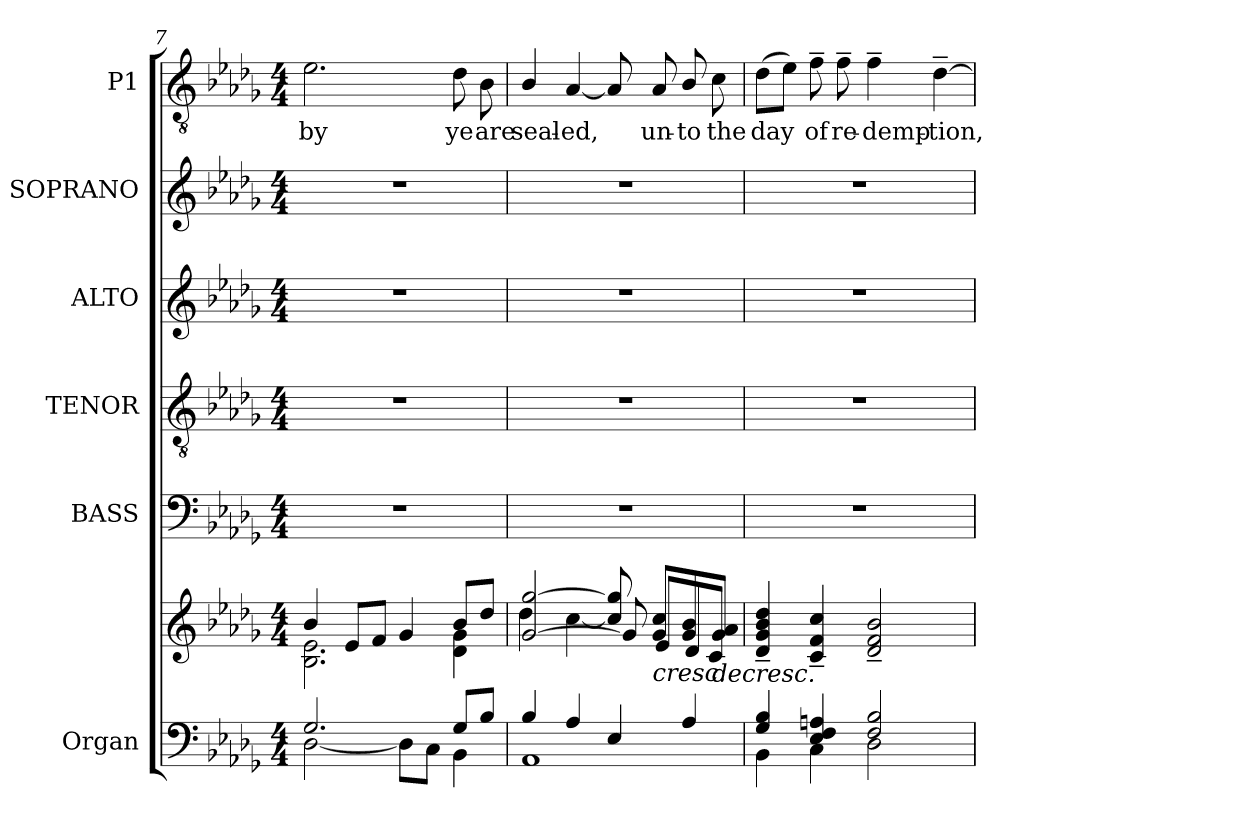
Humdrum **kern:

**kern	**kern	**dynam	**kern	**kern	**kern	**kern	**kern	**text
*part6	*part6	*part6	*part5	*part4	*part3	*part2	*part1	*part1
*staff7	*staff6	*staff6/7	*staff5	*staff4	*staff3	*staff2	*staff1	*staff1
*I"Organ	*	*	*I"BASS	*I"TENOR	*I"ALTO	*I"SOPRANO	*I"P1	*
*I'Org.	*	*	*I'B.	*I'T.	*I'A.	*I'S.	*	*
*clefF4	*clefG2	*	*clefF4	*clefGv2	*clefG2	*clefG2	*clefGv2	*
*	*	*	*	*ITrd7c12	*	*	*ITrd7c12	*
*k[b-e-a-d-g-]	*k[b-e-a-d-g-]	*	*k[b-e-a-d-g-]	*k[b-e-a-d-g-]	*k[b-e-a-d-g-]	*k[b-e-a-d-g-]	*k[b-e-a-d-g-]	*
*D-:	*D-:	*	*D-:	*D-:	*D-:	*D-:	*D-:	*
*M4/4	*M4/4	*	*M4/4	*M4/4	*M4/4	*M4/4	*M4/4	*
=7	=7	=7	=7	=7	=7	=7	=7	=7
*^	*^	*	*	*	*	*	*	*
!	!	!	!	!	!	!	!	!	!	!LO:LY:b:color=#000000
2.G-i/	[2D-i\	4b-i/	2.B-i\ 2.e-i	.	1r	1r	1r	1r	2.E-i\	-by
.	.	8e-i/L	.	.	.	.	.	.	.	.
.	.	8fi/J	.	.	.	.	.	.	.	.
.	8D-i\L]	4g-i/	.	.	.	.	.	.	.	.
.	8Ci\J	.	.	.	.	.	.	.	.	.
!	!	!	!	!	!	!	!	!	!	!LO:LY:b:color=#000000
8G-i/L	4BB-i\	8b-i/L	4d-i\ 4g-i	[ [	.	.	.	.	8D-i\	ye
!	!	!	!	!	!	!	!	!	!	!LO:LY:b:color=#000000
8B-i/J	.	8dd-i/J	.	.	.	.	.	.	8BB-i\	are
=8	=8	=8	=8	=8	=8	=8	=8	=8	=8	=8
!	!	!	!	!	!	!	!	!	!	!LO:LY:b:color=#000000
4B-i/	1AA-i	[2g-i/ [2gg-i	4dd-i\	.	1r	1r	1r	1r	4BB-i/	seal-
!	!	!	!	!	!	!	!	!	!	!LO:LY:b:color=#000000
4A-i/	.	.	[4cci\	]	.	.	.	.	[4AA-i/	-ed,
4E-i/	.	8cci/] 8gg-i]	8g-i/]	.	.	.	.	.	8AA-i/]	.
!	!	!	!	!LO:HP:b	!	!	!	!	!	!
!	!	!	!	!	!	!	!	!	!	!LO:LY:b:color=#000000
.	.	8g-i/ 8cciL	8e-i/L	<	.	.	.	.	8AA-i/	un-
!	!	!	!	!	!	!	!	!	!	!LO:LY:b:color=#000000
4A-i/	.	8g-i/ 8b-i	8d-i/	.	.	.	.	.	8BB-i/	-to
!	!	!	!	!LO:HP:b	!	!	!	!	!	!
!	!	!	!	!	!	!	!	!	!	!LO:LY:b:color=#000000
.	.	8g-i/ 8a-iJ	8ci/J	>	.	.	.	.	8Ci\	the
*	*	*v	*v	*	*	*	*	*	*	*
=9	=9	=9	=9	=9	=9	=9	=9	=9	=9
*	*	*^	*	*	*	*	*	*	*
!	!	!	!	!	!	!	!	!	!	!LO:LY:b:color=#000000
*	*	*v	*v	*	*	*	*	*	*	*
4G-i/ 4B-i	4BB-i\	4d-i/~ 4g-i~ 4b-i~ 4dd-i~	.	1r	1r	1r	1r	(8D-i\L	day
.	.	.	.	.	.	.	.	8E-i\J)	.
!	!	!	!	!	!	!	!	!	!LO:LY:b:color=#000000
4E-i/ 4Fi 4Ani	4Ci\	4ci/~ 4fi~ 4cci~	.	.	.	.	.	8F~i\	of
!	!	!	!	!	!	!	!	!	!LO:LY:b:color=#000000
.	.	.	.	.	.	.	.	8F~i\	re-
!	!	!	!	!	!	!	!	!	!LO:LY:b:color=#000000
2Fi/ 2B-i	2D-i\	2d-i/~ 2fi~ 2b-i~	.	.	.	.	.	4F~i\	-demp-
!	!	!	!	!	!	!	!	!	!LO:LY:b:color=#000000
.	.	.	.	.	.	.	.	[4D-~i\	-tion,
*v	*v	*	*	*	*	*	*	*	*
.	.	[	.	.	.	.	.	.
=	=	=	=	=	=	=	=	=
*-	*-	*-	*-	*-	*-	*-	*-	*-
